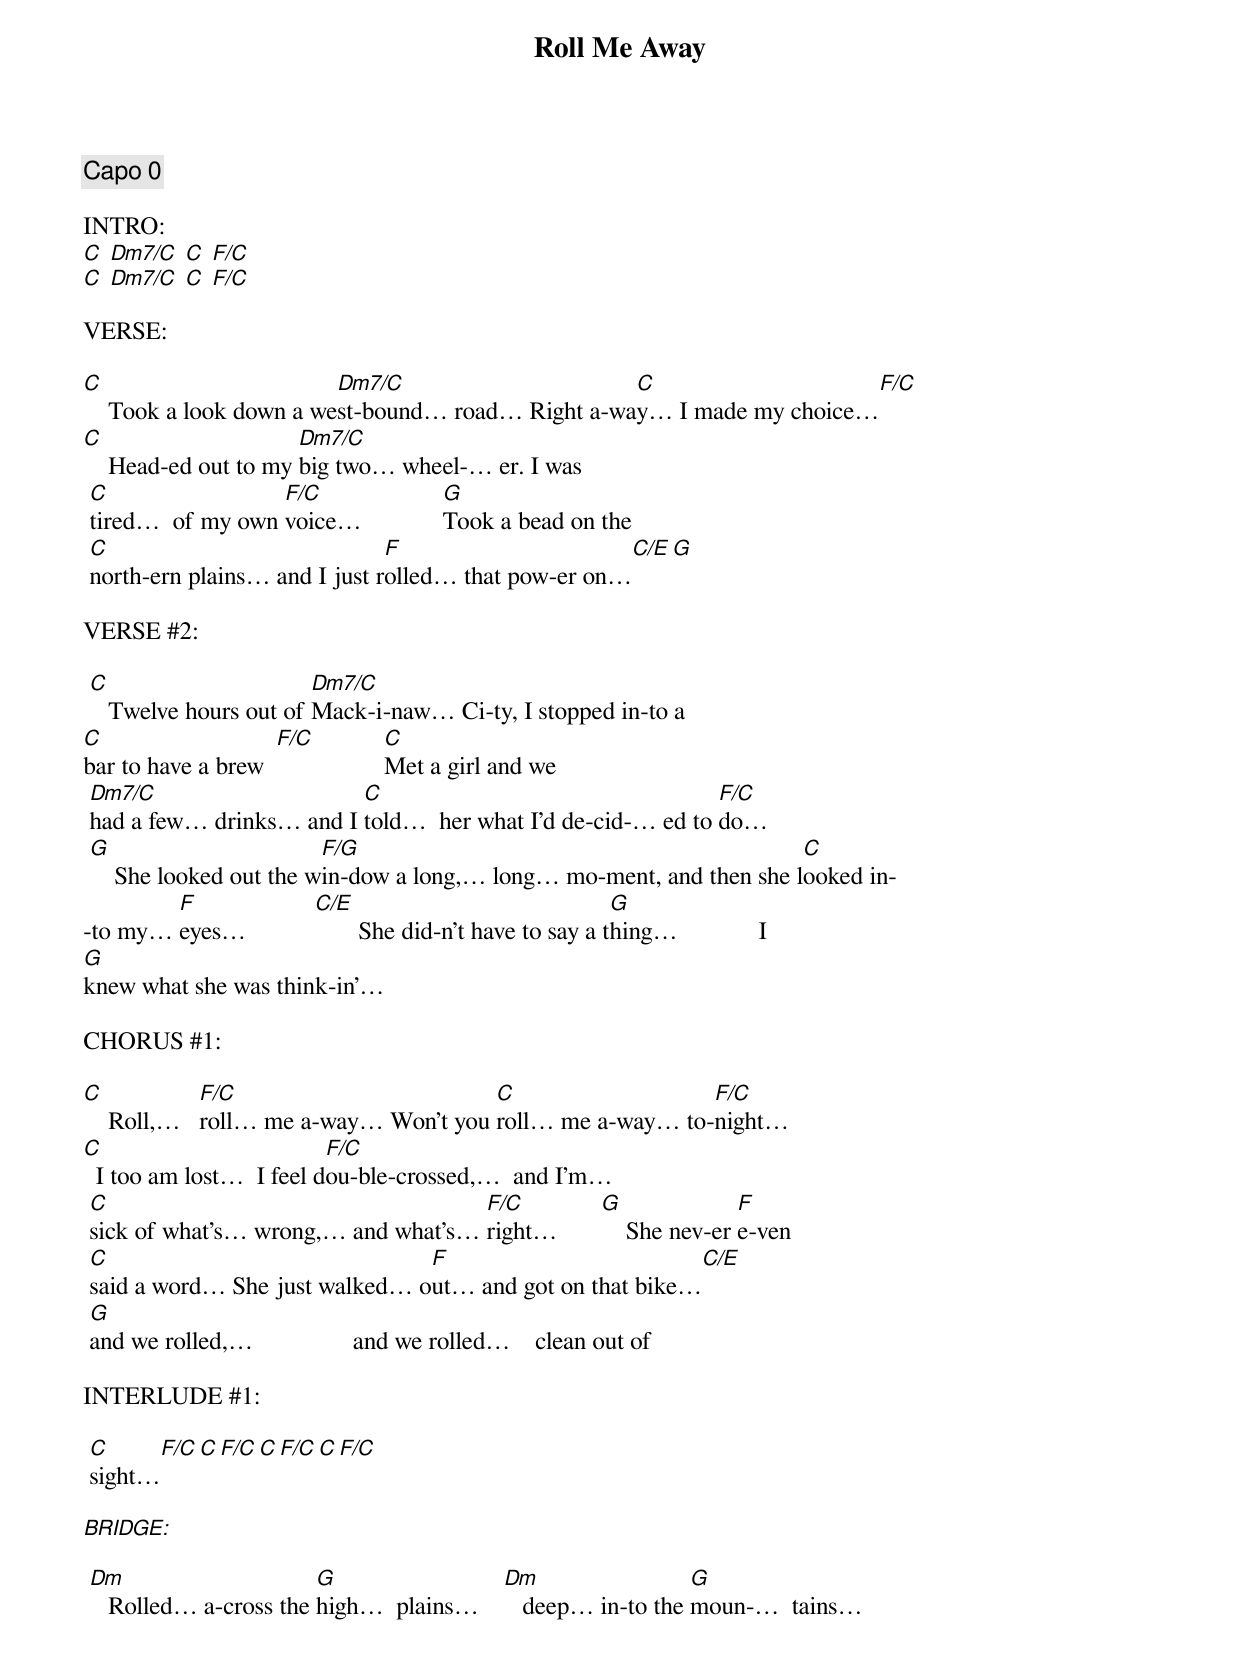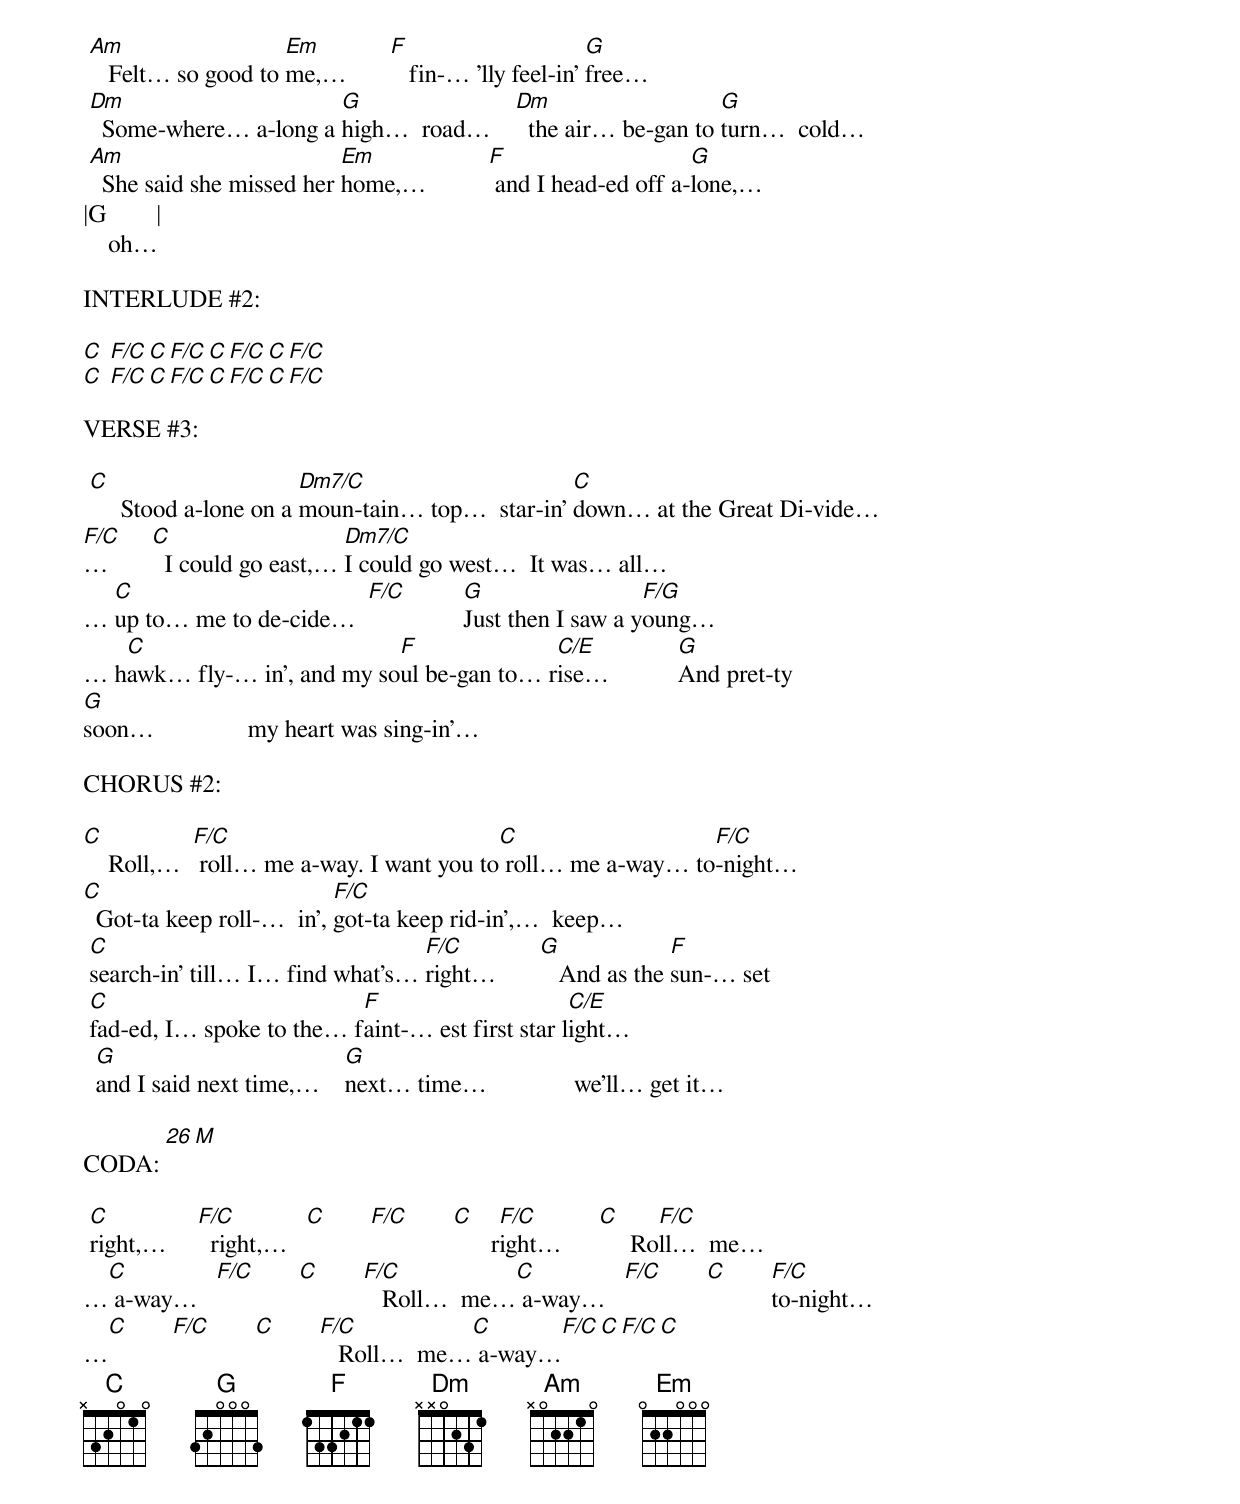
{title:Roll Me Away}
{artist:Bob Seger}
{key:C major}
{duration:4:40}
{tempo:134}
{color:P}

{comment: Capo 0}

INTRO:
[C] [Dm7/C] [C] [F/C]
[C] [Dm7/C] [C] [F/C]

VERSE:

[C]    Took a look down a we[Dm7/C]st-bound… road… Right a-wa[C]y… I made my choice…[F/C]
[C]    Head-ed out to my [Dm7/C]big two… wheel-… er. I was
 [C]tired…  of my own [F/C]voice…             [G]Took a bead on the
 [C]north-ern plains… and I just r[F]olled… that pow-er on…[C/E][G]

VERSE #2:

 [C]   Twelve hours out of [Dm7/C]Mack-i-naw… Ci-ty, I stopped in-to a
[C]bar to have a brew  [F/C]           [C]Met a girl and we
 [Dm7/C]had a few… drinks… and I [C]told…  her what I'd de-cid-… ed to [F/C]do…
 [G]    She looked out the w[F/G]in-dow a long,… long… mo-ment, and then she l[C]ooked in-
-to my… [F]eyes…           [C/E]       She did-n't have to say a t[G]hing…             I
[G]knew what she was think-in'…

CHORUS #1:

[C]    Roll,…   [F/C]roll… me a-way… Won't you [C]roll… me a-way… to-[F/C]night…
[C]  I too am lost…  I feel d[F/C]ou-ble-crossed,…  and I'm…
 [C]sick of what's… wrong,… and what's… [F/C]right…       [G]    She nev-er [F]e-ven
 [C]said a word… She just walked… o[F]ut… and got on that bike…[C/E]
 [G]and we rolled,…                and we rolled…    clean out of

INTERLUDE #1:

 [C]sight…[F/C][C][F/C][C][F/C][C][F/C]

[BRIDGE:]

 [Dm]   Rolled… a-cross the [G]high…  plains…    [Dm]   deep… in-to the [G]moun-…  tains…
 [Am]   Felt… so good to [Em]me,…       [F]   fin-… 'lly feel-in' [G]free…
 [Dm]  Some-where… a-long a [G]high…  road…    [Dm]  the air… be-gan to [G]turn…  cold…
 [Am]  She said she missed her [Em]home,…          [F] and I head-ed off a-[G]lone,…
|G        |
    oh…

INTERLUDE #2:

[C] [F/C][C][F/C][C][F/C][C][F/C]
[C] [F/C][C][F/C][C][F/C][C][F/C]

VERSE #3:

 [C]     Stood a-lone on a [Dm7/C]moun-tain… top…  star-in' [C]down… at the Great Di-vide…
[F/C]…       [C]  I could go east,… [Dm7/C]I could go west…  It was… all…
… [C]up to… me to de-cide…  [F/C]         [G]Just then I saw a y[F/G]oung…
… h[C]awk… fly-… in', and my so[F]ul be-gan to… r[C/E]ise…           [G]And pret-ty
[G]soon…               my heart was sing-in'…

CHORUS #2:

[C]    Roll,…  [F/C] roll… me a-way. I want you to[C] roll… me a-way… to[F/C]-night…
[C]  Got-ta keep roll-…  in', [F/C]got-ta keep rid-in',…  keep…
 [C]search-in' till… I… find what's… [F/C]right…       [G]   And as the [F]sun-… set
 [C]fad-ed, I… spoke to the… f[F]aint-… est first star l[C/E]ight…
  [G]and I said next time,…    [G]next… time…              we'll… get it…

CODA: [26 M]

 [C]right,…     [F/C]  right,…   [C]       [F/C]       [C]      r[F/C]ight…      [C]     Ro[F/C]ll…  me…
…[C] a-way…   [F/C]       [C]       [F/C]   Roll…  me…[C] a-way…   [F/C]       [C]       [F/C]to-night…
…[C]       [F/C]       [C]       [F/C]   Roll…  me…[C] a-way…[F/C][C][F/C][C]
